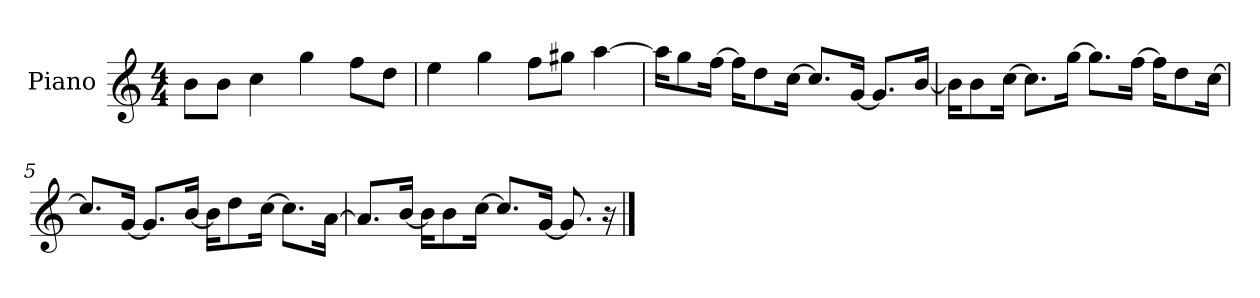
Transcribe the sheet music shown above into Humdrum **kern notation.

**kern
*part1
*staff1
*I"Piano
*I'P-no
*clefG2
*k[]
*M4/4
*MM90
=1
8b\L
8b\J
4cc\
4gg\
8ff\L
8dd\J
=2
4ee\
4gg\
8ff\L
8gg#X\J
[4aa\
=3
16aa\KL]
8gg\
[16ff\Jk
16ff\KL]
8dd\
[16cc\Jk
8.cc/L]
[16g/Jk
8.g/L]
[16b/Jk
=4
16b\KL]
8b\
[16cc\Jk
8.cc\L]
[16gg\Jk
8.gg\L]
[16ff\Jk
16ff\KL]
8dd\
[16cc\Jk
!!LO:LB:g=z
=5
8.cc/L]
[16g/Jk
8.g/L]
[16b/Jk
16b\KL]
8dd\
[16cc\Jk
8.cc\L]
[16a\Jk
=6
8.a/L]
[16b/Jk
16b\KL]
8b\
[16cc\Jk
8.cc/L]
[16g/Jk
8.g/]
16r
==
*-
